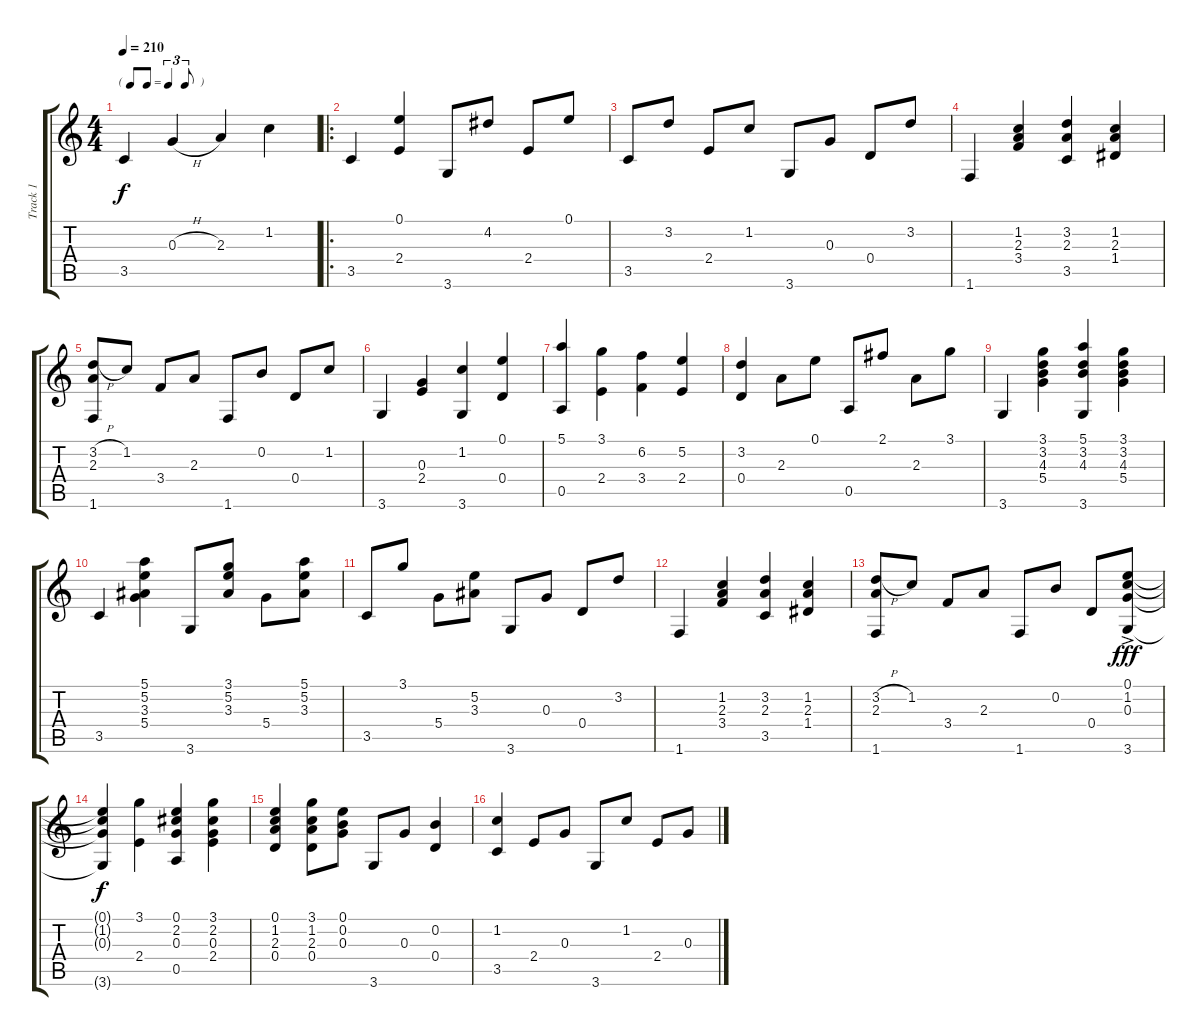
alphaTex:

\track ("Track 1" "Track 1") {instrument acousticguitarsteel}
\staff {score tabs}
\tuning (E4 B3 G3 D3 A2 E2) {hide}
\ts (4 4)
\tf triplet8th
\tempo 210
\clef g2
\ks c
3.5.4{dy f} 0.3{h}.4 2.3.4 1.2.4 |
\ro
3.5.4 (0.1 2.4).4 3.6.8 4.2.8 2.4.8 0.1.8 |
3.5.8 3.2.8 2.4.8 1.2.8 3.6.8 0.3.8 0.4.8 3.2.8 |
1.6.4 (1.2 2.3 3.4).4 (3.2 2.3 3.5).4 (1.2 2.3 1.4).4 |
(3.2{h} 2.3 1.6).8 1.2.8 3.4.8 2.3.8 1.6.8 0.2.8 0.4.8 1.2.8 |
3.6.4 (0.3 2.4).4 (1.2 3.6).4 (0.1 0.4).4 |
(5.1 0.5).4 (3.1 2.4).4 (6.2 3.4).4 (5.2 2.4).4 |
(3.2 0.4).4 2.3.8 0.1.8 0.5.8 2.1.8 2.3.8 3.1.8 |
3.6.4 (3.1 3.2 4.3 5.4).4 (5.1 3.2 4.3 3.6).4 (3.1 3.2 4.3 5.4).4 |
3.5.4 (5.1 5.2 3.3 5.4).4 3.6.8 (3.1 5.2 3.3).8 5.4.8 (5.1 5.2 3.3).8 |
3.5.8 3.1.8 5.4.8 (5.2 3.3).8 3.6.8 0.3.8 0.4.8 3.2.8 |
1.6.4 (1.2 2.3 3.4).4 (3.2 2.3 3.5).4 (1.2 2.3 1.4).4 |
(3.2{h} 2.3 1.6).8 1.2.8 3.4.8 2.3.8 1.6.8 0.2.8 0.4.8 (0.1 1.2 0.3 3.6{ac}).8{dy fff} |
(0.1{t} 1.2{t} 0.3{t} 3.6{t}).4{dy f} (3.1 2.4).4 (0.1 2.2 0.3 0.5).4 (3.1 2.2 0.3 2.4).4 |
(0.1 1.2 2.3 0.4).4 (3.1 1.2 2.3 0.4).8 (0.1 0.2 0.3).8 3.6.8 0.3.8 (0.2 0.4).4 |
(1.2 3.5).4 2.4.8 0.3.8 3.6.8 1.2.8 2.4.8 0.3.8
